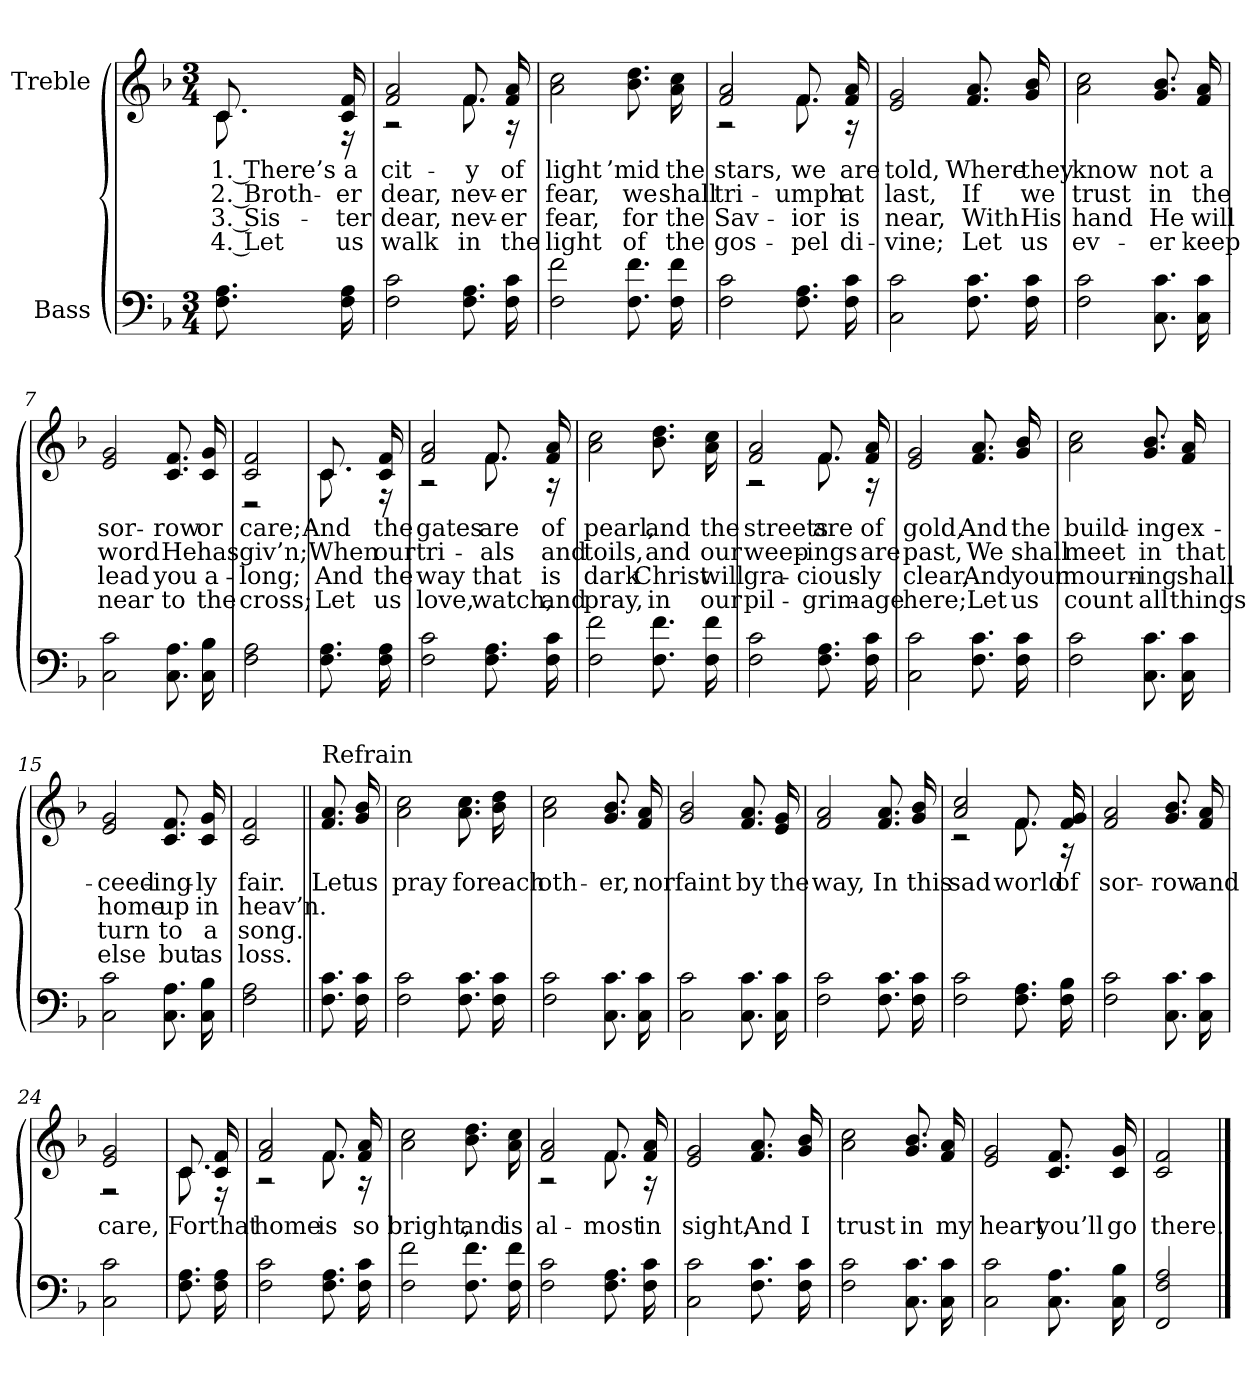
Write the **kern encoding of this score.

**kern	**kern	**text	**text	**text	**text
*part2	*part1	*part1	*part1	*part1	*part1
*staff2	*staff1	*staff1	*staff1	*staff1	*staff1
*I"Bass	*I"Treble	*	*	*	*
*clefF4	*clefG2	*	*	*	*
*k[b-]	*k[b-]	*	*	*	*
*F:	*F:	*	*	*	*
*M3/4	*M3/4	*	*	*	*
*MM90	*MM90	*	*	*	*
=1	=1	=1	=1	=1	=1
*	*^	*	*	*	*
8.F 8.AL	8.cL	8.cL	-1. There’s	-2. Broth-	-3. Sis-	-4. Let
16F 16A	16c 16f	16r	-a	-er	-ter	-us
=2	=2	=2	=2	=2	=2	=2
2F 2c	2f 2a	2r	-cit-	-dear,	-dear,	-walk
8.F 8.AL	8.fL	8.fL	-y	-nev-	-nev-	-in
16F 16c	16f 16a	16r	-of	-er	-er	-the
*	*v	*v	*	*	*	*
=3	=3	=3	=3	=3	=3
2F 2f	2a 2cc	-light	-fear,	-fear,	-light
8.F 8.fL	8.b- 8.ddL	-’mid	-we	-for	-of
16F 16f	16a 16cc	-the	-shall	-the	-the
=4	=4	=4	=4	=4	=4
*	*^	*	*	*	*
2F 2c	2f 2a	2r	-stars,	-tri-	-Sav-	-gos-
8.F 8.AL	8.fL	8.fL	-we	-umph	-ior	-pel
16F 16c	16f 16a	16r	-are	-at	-is	-di-
*	*v	*v	*	*	*	*
=5	=5	=5	=5	=5	=5
2C 2c	2e 2g	-told,	-last,	-near,	-vine;
8.F 8.cL	8.f 8.aL	-Where	-If	-With	-Let
16F 16c	16g 16b-	-they	-we	-His	-us
=6	=6	=6	=6	=6	=6
2F 2c	2a 2cc	-know	-trust	-hand	-ev-
8.C 8.cL	8.g 8.b-L	-not	-in	-He	-er
16C 16c	16f 16a	-a	-the	-will	-keep
=7	=7	=7	=7	=7	=7
2C 2c	2e 2g	-sor-	-word	-lead	-near
8.C 8.AL	8.c 8.fL	-row	-He	-you	-to
16C 16B-	16c 16g	-or	-has	-a-	-the
=8	=8	=8	=8	=8	=8
*	*^	*	*	*	*
2F 2A	2c 2f	2r	-care;	-giv’n;	-long;	-cross;
=9	=9	=9	=9	=9	=9	=9
8.F 8.AL	8.cL	8.cL	-And	-When	-And	-Let
16F 16A	16c 16f	16r	-the	-our	-the	-us
=10	=10	=10	=10	=10	=10	=10
2F 2c	2f 2a	2r	-gates	-tri-	-way	-love,
8.F 8.AL	8.fL	8.fL	-are	-als	-that	-watch,
16F 16c	16f 16a	16r	-of	-and	-is	-and
*	*v	*v	*	*	*	*
=11	=11	=11	=11	=11	=11
2F 2f	2a 2cc	-pearl,	-toils,	-dark	-pray,
8.F 8.fL	8.b- 8.ddL	-and	-and	-Christ	-in
16F 16f	16a 16cc	-the	-our	-will	-our
=12	=12	=12	=12	=12	=12
*	*^	*	*	*	*
2F 2c	2f 2a	2r	-streets	-weep-	-gra-	-pil-
8.F 8.AL	8.fL	8.fL	-are	-ings	-cious-	-grim-
16F 16c	16f 16a	16r	-of	-are	-ly	-age
*	*v	*v	*	*	*	*
=13	=13	=13	=13	=13	=13
2C 2c	2e 2g	-gold,	-past,	-clear,	-here;
8.F 8.cL	8.f 8.aL	-And	-We	-And	-Let
16F 16c	16g 16b-	-the	-shall	-your	-us
=14	=14	=14	=14	=14	=14
2F 2c	2a 2cc	-build-	-meet	-mourn-	-count
8.C 8.cL	8.g 8.b-L	-ing	-in	-ing	-all
16C 16c	16f 16a	-ex-	-that	-shall	-things
=15	=15	=15	=15	=15	=15
2C 2c	2e 2g	-ceed-	-home	-turn	-else
8.C 8.AL	8.c 8.fL	-ing-	-up	-to	-but
16C 16B-	16c 16g	-ly	-in	-a	-as
=16	=16	=16	=16	=16	=16
2F 2A	2c 2f	-fair.	-heav’n.	-song.	-loss.
=17||	=17||	=17||	=17||	=17||	=17||
!	!LO:TX:a:t=Refrain	!	!	!	!
8.F 8.cL	8.f 8.aL	-Let	.	.	.
16F 16c	16g 16b-	-us	.	.	.
=18	=18	=18	=18	=18	=18
2F 2c	2a 2cc	-pray	.	.	.
8.F 8.cL	8.a 8.ccL	-for	.	.	.
16F 16c	16b- 16dd	-each	.	.	.
=19	=19	=19	=19	=19	=19
2F 2c	2a 2cc	-oth-	.	.	.
8.C 8.cL	8.g 8.b-L	-er,	.	.	.
16C 16c	16f 16a	-nor	.	.	.
=20	=20	=20	=20	=20	=20
2C 2c	2g 2b-	-faint	.	.	.
8.C 8.cL	8.f 8.aL	-by	.	.	.
16C 16c	16e 16g	-the	.	.	.
=21	=21	=21	=21	=21	=21
2F 2c	2f 2a	-way,	.	.	.
8.F 8.cL	8.f 8.aL	-In	.	.	.
16F 16c	16g 16b-	-this	.	.	.
=22	=22	=22	=22	=22	=22
*	*^	*	*	*	*
2F 2c	2a 2cc	2r	-sad	.	.	.
8.F 8.AL	8.fL	8.fL	-world	.	.	.
16F 16B-	16f 16g	16r	-of	.	.	.
*	*v	*v	*	*	*	*
=23	=23	=23	=23	=23	=23
2F 2c	2f 2a	-sor-	.	.	.
8.C 8.cL	8.g 8.b-L	-row	.	.	.
16C 16c	16f 16a	-and	.	.	.
=24	=24	=24	=24	=24	=24
*	*^	*	*	*	*
2C 2c	2e 2g	2r	-care,	.	.	.
=25	=25	=25	=25	=25	=25	=25
8.F 8.AL	8.cL	8.cL	-For	.	.	.
16F 16A	16c 16f	16r	-that	.	.	.
=26	=26	=26	=26	=26	=26	=26
2F 2c	2f 2a	2r	-home	.	.	.
8.F 8.AL	8.fL	8.fL	-is	.	.	.
16F 16c	16f 16a	16r	-so	.	.	.
*	*v	*v	*	*	*	*
=27	=27	=27	=27	=27	=27
2F 2f	2a 2cc	-bright,	.	.	.
8.F 8.fL	8.b- 8.ddL	-and	.	.	.
16F 16f	16a 16cc	-is	.	.	.
=28	=28	=28	=28	=28	=28
*	*^	*	*	*	*
2F 2c	2f 2a	2r	-al-	.	.	.
8.F 8.AL	8.fL	8.fL	-most	.	.	.
16F 16c	16f 16a	16r	-in	.	.	.
*	*v	*v	*	*	*	*
=29	=29	=29	=29	=29	=29
2C 2c	2e 2g	-sight,	.	.	.
8.F 8.cL	8.f 8.aL	-And	.	.	.
16F 16c	16g 16b-	-I	.	.	.
=30	=30	=30	=30	=30	=30
2F 2c	2a 2cc	-trust	.	.	.
8.C 8.cL	8.g 8.b-L	-in	.	.	.
16C 16c	16f 16a	-my	.	.	.
=31	=31	=31	=31	=31	=31
2C 2c	2e 2g	-heart	.	.	.
8.C 8.AL	8.c 8.fL	-you’ll	.	.	.
16C 16B-	16c 16g	-go	.	.	.
=32	=32	=32	=32	=32	=32
2FF 2F 2A	2c 2f	-there.	.	.	.
==	==	==	==	==	==
*-	*-	*-	*-	*-	*-
